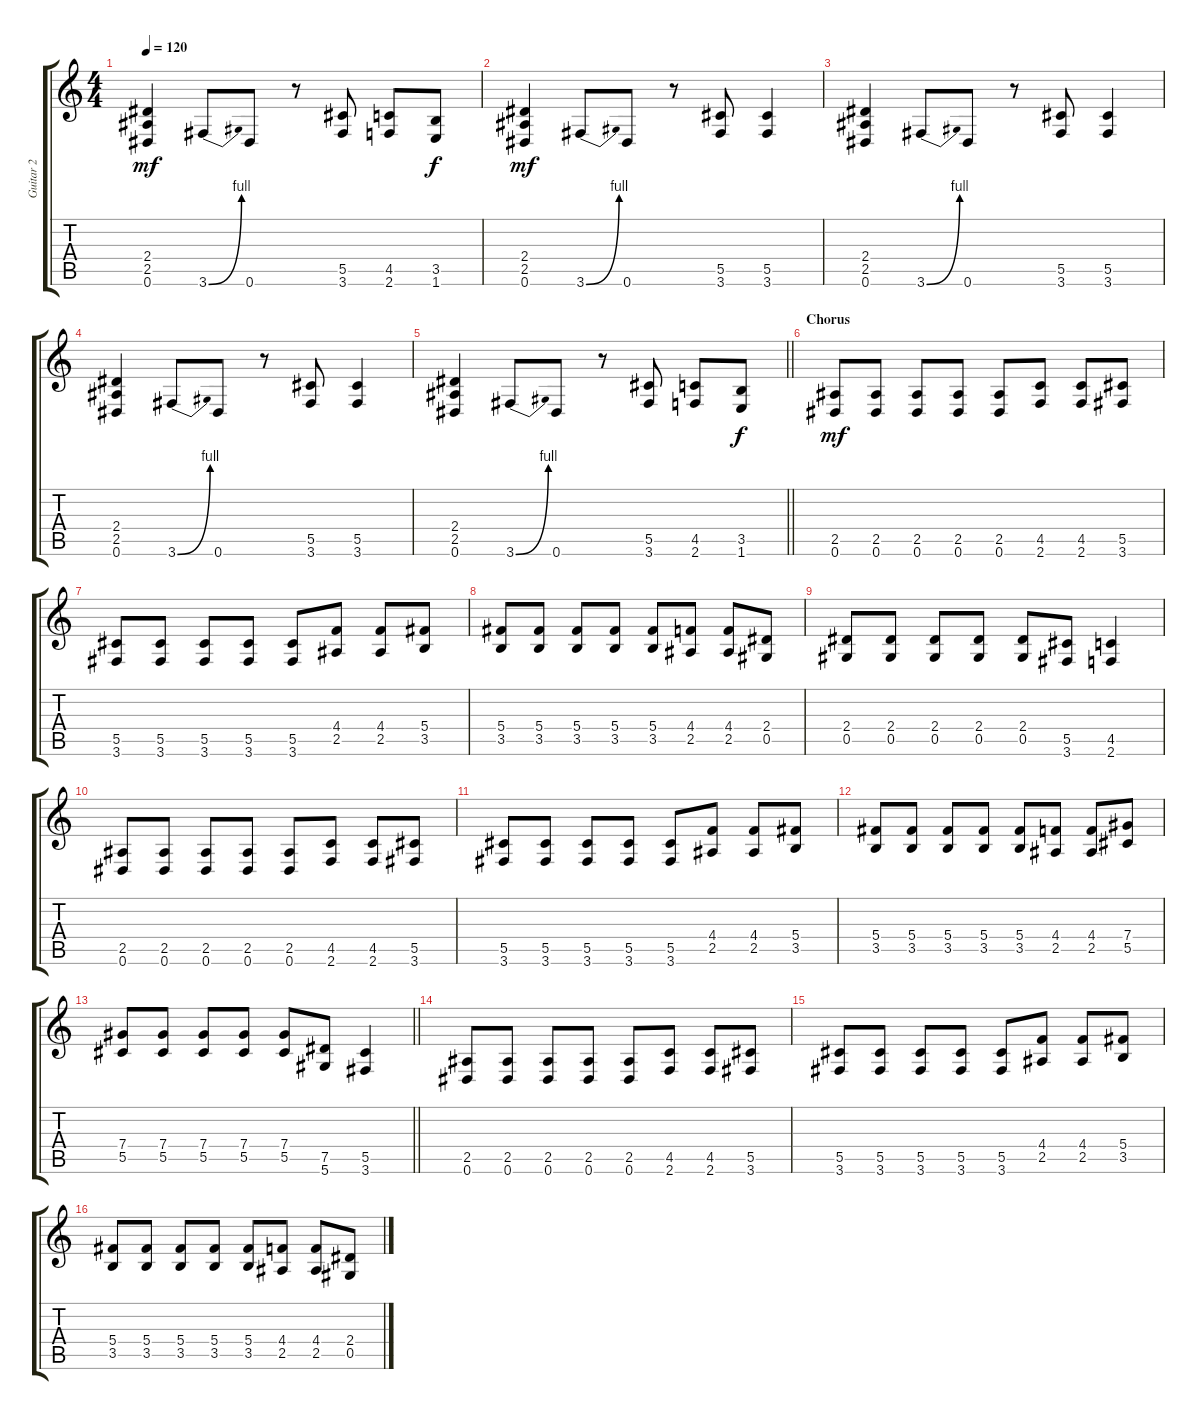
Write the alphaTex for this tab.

\track ("Guitar 2" "Guitar 2") {instrument overdrivenguitar}
\staff {score tabs}
\tuning (Eb4 Bb3 Gb3 Db3 Ab2 Eb2) {hide}
\ts (4 4)
\tempo 120
\clef g2
\ks c
(2.4 2.5 0.6).4{dy mf} 3.6{be (bend 0 0 60 4)}.8 0.6.8 r.8 (5.5 3.6).8 (4.5 2.6).8 (3.5 1.6).8{dy f} |
(2.4 2.5 0.6).4{dy mf} 3.6{be (bend 0 0 60 4)}.8 0.6.8 r.8 (5.5 3.6).8 (5.5 3.6).4 |
(2.4 2.5 0.6).4 3.6{be (bend 0 0 60 4)}.8 0.6.8 r.8 (5.5 3.6).8 (5.5 3.6).4 |
(2.4 2.5 0.6).4 3.6{be (bend 0 0 60 4)}.8 0.6.8 r.8 (5.5 3.6).8 (5.5 3.6).4 |
\barLineRight lightlight
(2.4 2.5 0.6).4 3.6{be (bend 0 0 60 4)}.8 0.6.8 r.8 (5.5 3.6).8 (4.5 2.6).8 (3.5 1.6).8{dy f} |
\section ("" "Chorus")
(2.5 0.6).8{dy mf} (2.5 0.6).8 (2.5 0.6).8 (2.5 0.6).8 (2.5 0.6).8 (4.5 2.6).8 (4.5 2.6).8 (5.5 3.6).8 |
(5.5 3.6).8 (5.5 3.6).8 (5.5 3.6).8 (5.5 3.6).8 (5.5 3.6).8 (4.4 2.5).8 (4.4 2.5).8 (5.4 3.5).8 |
(5.4 3.5).8 (5.4 3.5).8 (5.4 3.5).8 (5.4 3.5).8 (5.4 3.5).8 (4.4 2.5).8 (4.4 2.5).8 (2.4 0.5).8 |
(2.4 0.5).8 (2.4 0.5).8 (2.4 0.5).8 (2.4 0.5).8 (2.4 0.5).8 (5.5 3.6).8 (4.5 2.6).4 |
(2.5 0.6).8 (2.5 0.6).8 (2.5 0.6).8 (2.5 0.6).8 (2.5 0.6).8 (4.5 2.6).8 (4.5 2.6).8 (5.5 3.6).8 |
(5.5 3.6).8 (5.5 3.6).8 (5.5 3.6).8 (5.5 3.6).8 (5.5 3.6).8 (4.4 2.5).8 (4.4 2.5).8 (5.4 3.5).8 |
(5.4 3.5).8 (5.4 3.5).8 (5.4 3.5).8 (5.4 3.5).8 (5.4 3.5).8 (4.4 2.5).8 (4.4 2.5).8 (7.4 5.5).8 |
\barLineRight lightlight
(7.4 5.5).8 (7.4 5.5).8 (7.4 5.5).8 (7.4 5.5).8 (7.4 5.5).8 (7.5 5.6).8 (5.5 3.6).4 |
(2.5 0.6).8 (2.5 0.6).8 (2.5 0.6).8 (2.5 0.6).8 (2.5 0.6).8 (4.5 2.6).8 (4.5 2.6).8 (5.5 3.6).8 |
(5.5 3.6).8 (5.5 3.6).8 (5.5 3.6).8 (5.5 3.6).8 (5.5 3.6).8 (4.4 2.5).8 (4.4 2.5).8 (5.4 3.5).8 |
(5.4 3.5).8 (5.4 3.5).8 (5.4 3.5).8 (5.4 3.5).8 (5.4 3.5).8 (4.4 2.5).8 (4.4 2.5).8 (2.4 0.5).8
